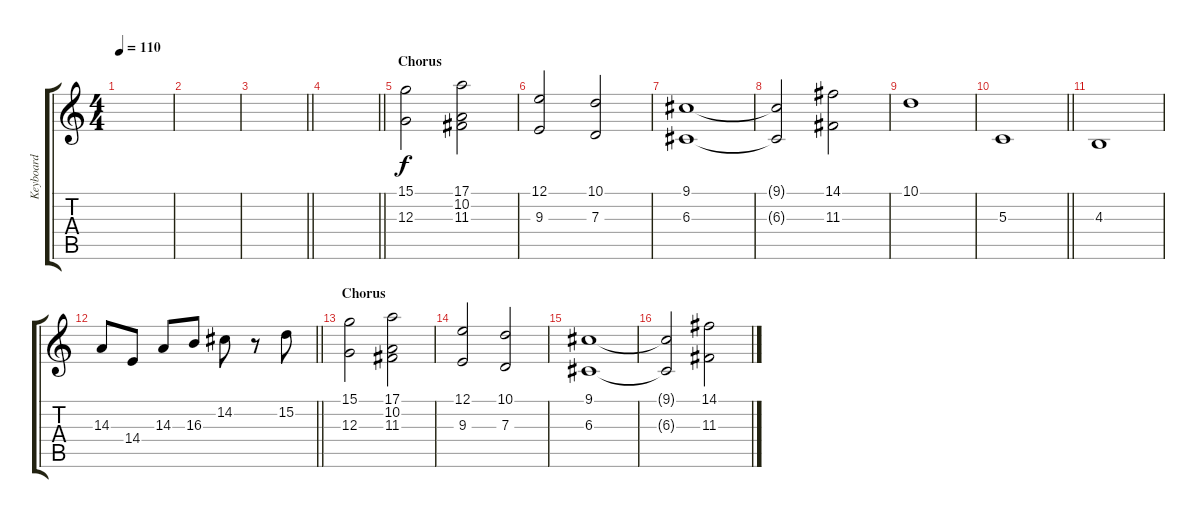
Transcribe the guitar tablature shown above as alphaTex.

\track ("Keyboard" "Keyboard") {instrument stringensemble2}
\staff {score tabs}
\tuning (E4 B3 G3 D3 A2 E2) {hide}
\ts (4 4)
\tempo 110
\clef g2
\ks c
|
|
\barLineRight lightlight
|
\barLineRight lightlight
|
\section ("" "Chorus")
(15.1 12.3).2 (17.1 10.2 11.3).2 |
(12.1 9.3).2 (10.1 7.3).2 |
(9.1 6.3).1 |
(9.1{t} 6.3{t}).2 (14.1 11.3).2 |
10.1.1 |
\barLineRight lightlight
5.3.1 |
4.3.1 |
\barLineRight lightlight
14.3.8 14.4.8 14.3.8 16.3.8 14.2.8 r.8 15.2.8 |
\section ("" "Chorus")
(15.1 12.3).2 (17.1 10.2 11.3).2 |
(12.1 9.3).2 (10.1 7.3).2 |
(9.1 6.3).1 |
(9.1{t} 6.3{t}).2 (14.1 11.3).2
